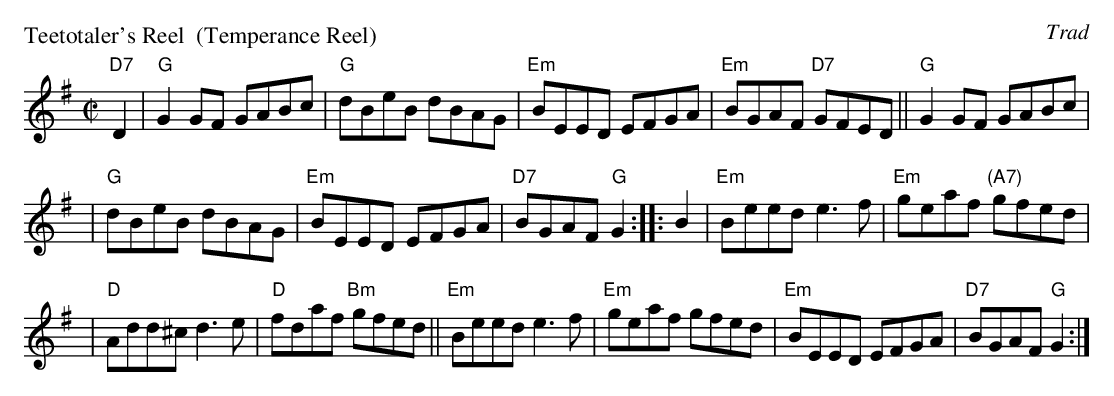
X:1
P: Teetotaler's Reel  (Temperance Reel)
O: Trad
M: C|
L: 1/8
K: G
"D7"D2 \
| "G"G2GF GABc | "G"dBeB dBAG | "Em"BEED EFGA | "Em"BGAF "D7"GFED || "G"G2GF GABc |
| "G"dBeB dBAG | "Em"BEED EFGA | "D7"BGAF "G"G2 :: B2 | "Em"Beed e3f | "Em"geaf "(A7)"gfed |
| "D"Add^c d3e | "D"fdaf "Bm"gfed || "Em"Beed e3f | "Em"geaf gfed | "Em"BEED EFGA | "D7"BGAF "G"G2 :|
